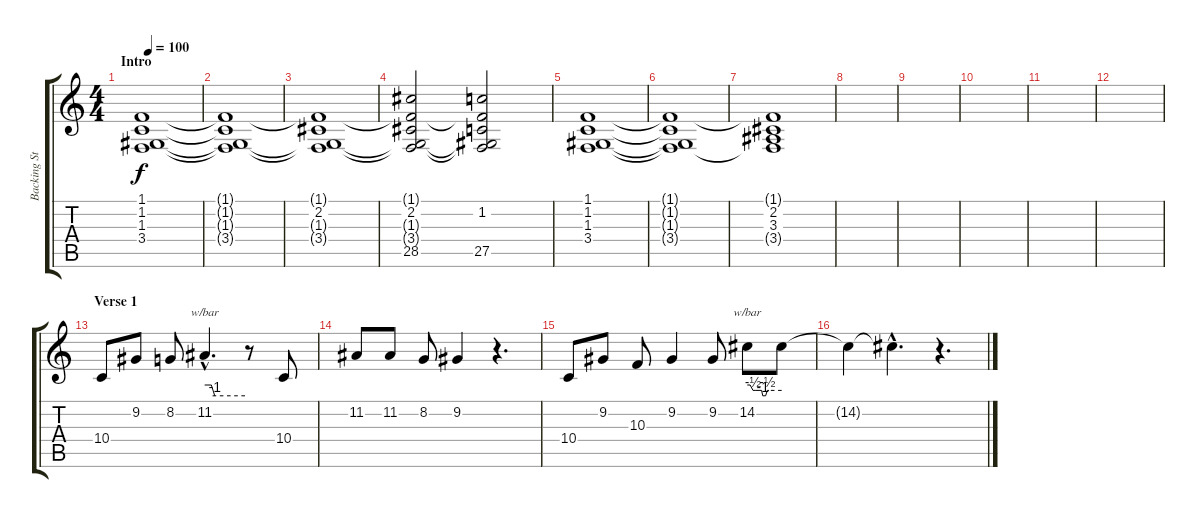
\track ("Backing Strings/Vocals" "Backing St") {instrument synthstrings2}
\staff {score tabs}
\tuning (E4 B3 G3 D3 A2 E2) {hide}
\ts (4 4)
\section ("" "Intro")
\tempo 100
\clef g2
\ks c
(1.1 1.2 1.3 3.4).1{dy f instrument synthstrings2} |
(1.1{t} 1.2{t} 1.3{t} 3.4{t}).1 |
(1.1{t} 2.2 1.3{t} 3.4{t}).1 |
(1.1{t} 2.2 1.3{t} 3.4{t} 28.5).2 (1.1{t} 1.2 1.3{t} 3.4{t} 27.5).2 |
\section ("" "")
(1.1 1.2 1.3 3.4).1 |
(1.1{t} 1.2{t} 1.3{t} 3.4{t}).1 |
(1.1{t} 2.2 3.3 3.4{t}).1 |
|
\section ("" "")
|
|
|
|
\section ("" "Verse 1")
10.4.8{volume 13 instrument acousticguitarnylon} 9.2.8 8.2.8 11.2{hac}.4{d tbe (custom default 0 0 10 0 15 -4 60 -4)} r.8 10.4.8 |
11.2.8 11.2.8 8.2.8 9.2.4 r.4{d} |
10.4.8 9.2.8 10.3.8 9.2.4 9.2.8 14.2.8{tbe (custom default 0 0 5 0 10 -2 15 -2 25 -2 27 -4 32 -4 35 -2 38 -2 60 -2)} 14.2{t}.8 |
14.2{t}.4 14.2{hac t}.4{d} r.4{d}
